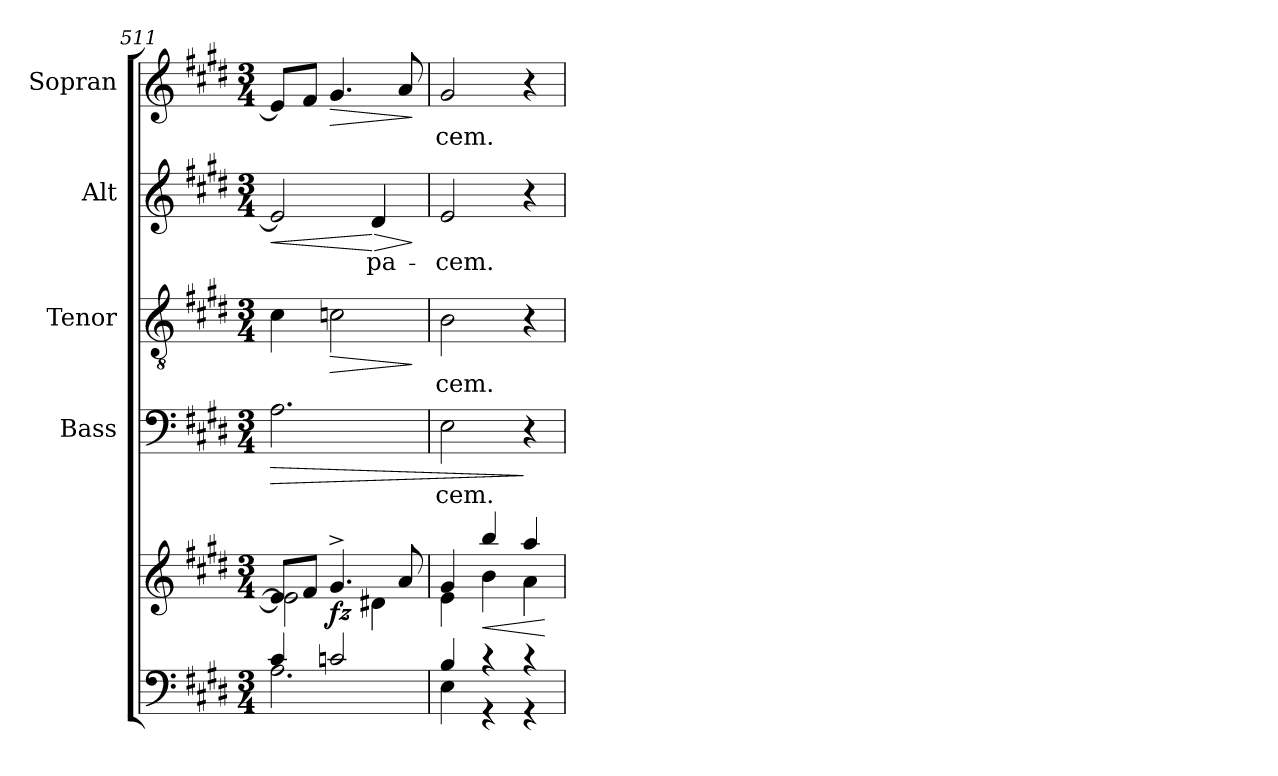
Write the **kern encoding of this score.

**kern	**kern	**dynam	**kern	**text	**dynam	**kern	**text	**dynam	**kern	**text	**dynam	**kern	**text	**dynam
*part5	*part5	*part5	*part4	*part4	*part4	*part3	*part3	*part3	*part2	*part2	*part2	*part1	*part1	*part1
*staff6	*staff5	*staff5/6	*staff4	*staff4	*staff4	*staff3	*staff3	*staff3	*staff2	*staff2	*staff2	*staff1	*staff1	*staff1
*	*	*	*I"Bass	*	*	*I"Tenor	*	*	*I"Alt	*	*	*I"Sopran	*	*
*	*	*	*I'B.	*	*	*I'T.	*	*	*I'A.	*	*	*I'S.	*	*
*clefF4	*clefG2	*	*clefF4	*	*	*clefGv2	*	*	*clefG2	*	*	*clefG2	*	*
*k[f#c#g#d#]	*k[f#c#g#d#]	*	*k[f#c#g#d#]	*	*	*k[f#c#g#d#]	*	*	*k[f#c#g#d#]	*	*	*k[f#c#g#d#]	*	*
*E:	*E:	*	*E:	*	*	*E:	*	*	*E:	*	*	*E:	*	*
*M3/4	*M3/4	*	*M3/4	*	*	*M3/4	*	*	*M3/4	*	*	*M3/4	*	*
=511	=511	=511	=511	=511	=511	=511	=511	=511	=511	=511	=511	=511	=511	=511
*^	*^	*	*	*	*	*	*	*	*	*	*	*	*	*
!	!	!	!	!	!	!	!LO:HP:b	!	!	!	!	!	!LO:HP:b	!	!	!
4c#/	2.A\	8e/L]	2e\]	.	2.A\	.	>	4c#\	.	.	2e/]	.	<	8e/L]	.	.
.	.	8f#/J	.	.	.	.	.	.	.	.	.	.	.	8f#/J	.	.
!	!	!	!	!LO:DY:a=2	!	!	!	!	!	!LO:HP:b	!	!	!	!	!	!LO:HP:b
2cn/	.	4.g#^>/	.	fz	.	.	.	2cn\	.	>	.	.	.	4.g#/	.	>
!	!	!	!	!	!	!	!	!	!	!	!	!LO:LY:b	!LO:HP:n=1:b	!	!	!
.	.	.	4d#X\	.	.	.	.	.	.	.	4d#/	pa-	[ >	.	.	.
.	.	8a/	.	.	.	.	.	.	.	.	.	.	.	8a/	.	.
*v	*v	*	*	*	*	*	*	*	*	*	*	*	*	*	*	*
*	*v	*v	*	*	*	*	*	*	*	*	*	*	*	*	*
.	.	.	.	.	.	.	.	]	.	.	]	.	.	]
=512	=512	=512	=512	=512	=512	=512	=512	=512	=512	=512	=512	=512	=512	=512
*^	*^	*	*	*	*	*	*	*	*	*	*	*	*	*
!	!	!	!	!	!	!LO:LY:b	!	!	!LO:LY:b	!	!	!LO:LY:b	!	!	!LO:LY:b	!
4B/	4E\	4g#/	4e\	.	2E\	-cem.	.	2B\	-cem.	.	2e/	-cem.	.	2g#/	-cem.	.
!	!	!	!	!LO:HP:b	!	!	!	!	!	!	!	!	!	!	!	!
4r	4r	4bb/	4b\	<	.	.	.	.	.	.	.	.	.	.	.	.
4r	4r	4aa/	4a\	.	4r	.	]	4r	.	.	4r	.	.	4r	.	.
*v	*v	*	*	*	*	*	*	*	*	*	*	*	*	*	*	*
*	*v	*v	*	*	*	*	*	*	*	*	*	*	*	*	*
.	.	[	.	.	.	.	.	.	.	.	.	.	.	.
=	=	=	=	=	=	=	=	=	=	=	=	=	=	=
*-	*-	*-	*-	*-	*-	*-	*-	*-	*-	*-	*-	*-	*-	*-
